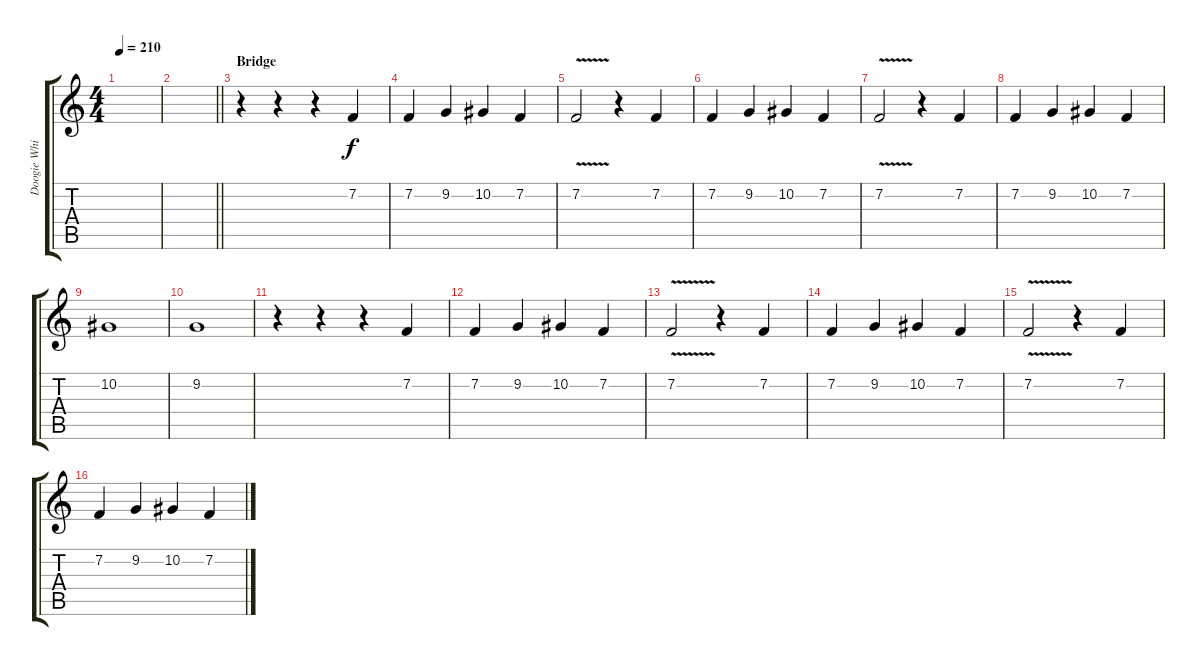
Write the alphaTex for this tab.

\track ("Doogie White" "Doogie Whi") {instrument lead2sawtooth}
\staff {score tabs}
\tuning (Eb4 Bb3 Gb3 Db3 Ab2 Eb2) {hide}
\ts (4 4)
\tempo 210
\clef g2
\ks c
|
\barLineRight lightlight
|
\section ("" "Bridge")
r.4 r.4 r.4 7.2.4 |
7.2.4 9.2.4 10.2.4 7.2.4 |
7.2{v}.2 r.4 7.2.4 |
7.2.4 9.2.4 10.2.4 7.2.4 |
7.2{v}.2 r.4 7.2.4 |
7.2.4 9.2.4 10.2.4 7.2.4 |
10.2.1 |
9.2.1 |
r.4 r.4 r.4 7.2.4 |
7.2.4 9.2.4 10.2.4 7.2.4 |
7.2{v}.2 r.4 7.2.4 |
7.2.4 9.2.4 10.2.4 7.2.4 |
7.2{v}.2 r.4 7.2.4 |
7.2.4 9.2.4 10.2.4 7.2.4
